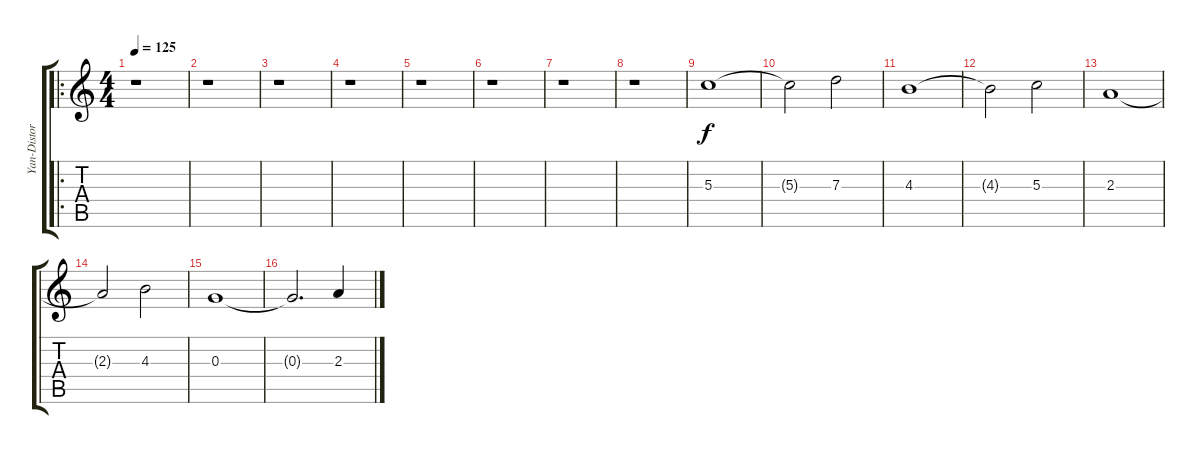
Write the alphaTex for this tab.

\track ("Yan-Distortion" "Yan-Distor") {instrument distortionguitar}
\staff {score tabs}
\tuning (E4 B3 G3 D3 A2 E2) {hide}
\ro
\ts (4 4)
\tempo 125
\clef g2
\ks c
r.1{dy f instrument distortionguitar} |
r.1 |
r.1 |
r.1 |
r.1 |
r.1 |
r.1 |
r.1 |
5.3.1 |
5.3{t}.2 7.3.2 |
4.3.1 |
4.3{t}.2 5.3.2 |
2.3.1 |
2.3{t}.2 4.3.2 |
0.3.1 |
0.3{t}.2{d} 2.3.4
